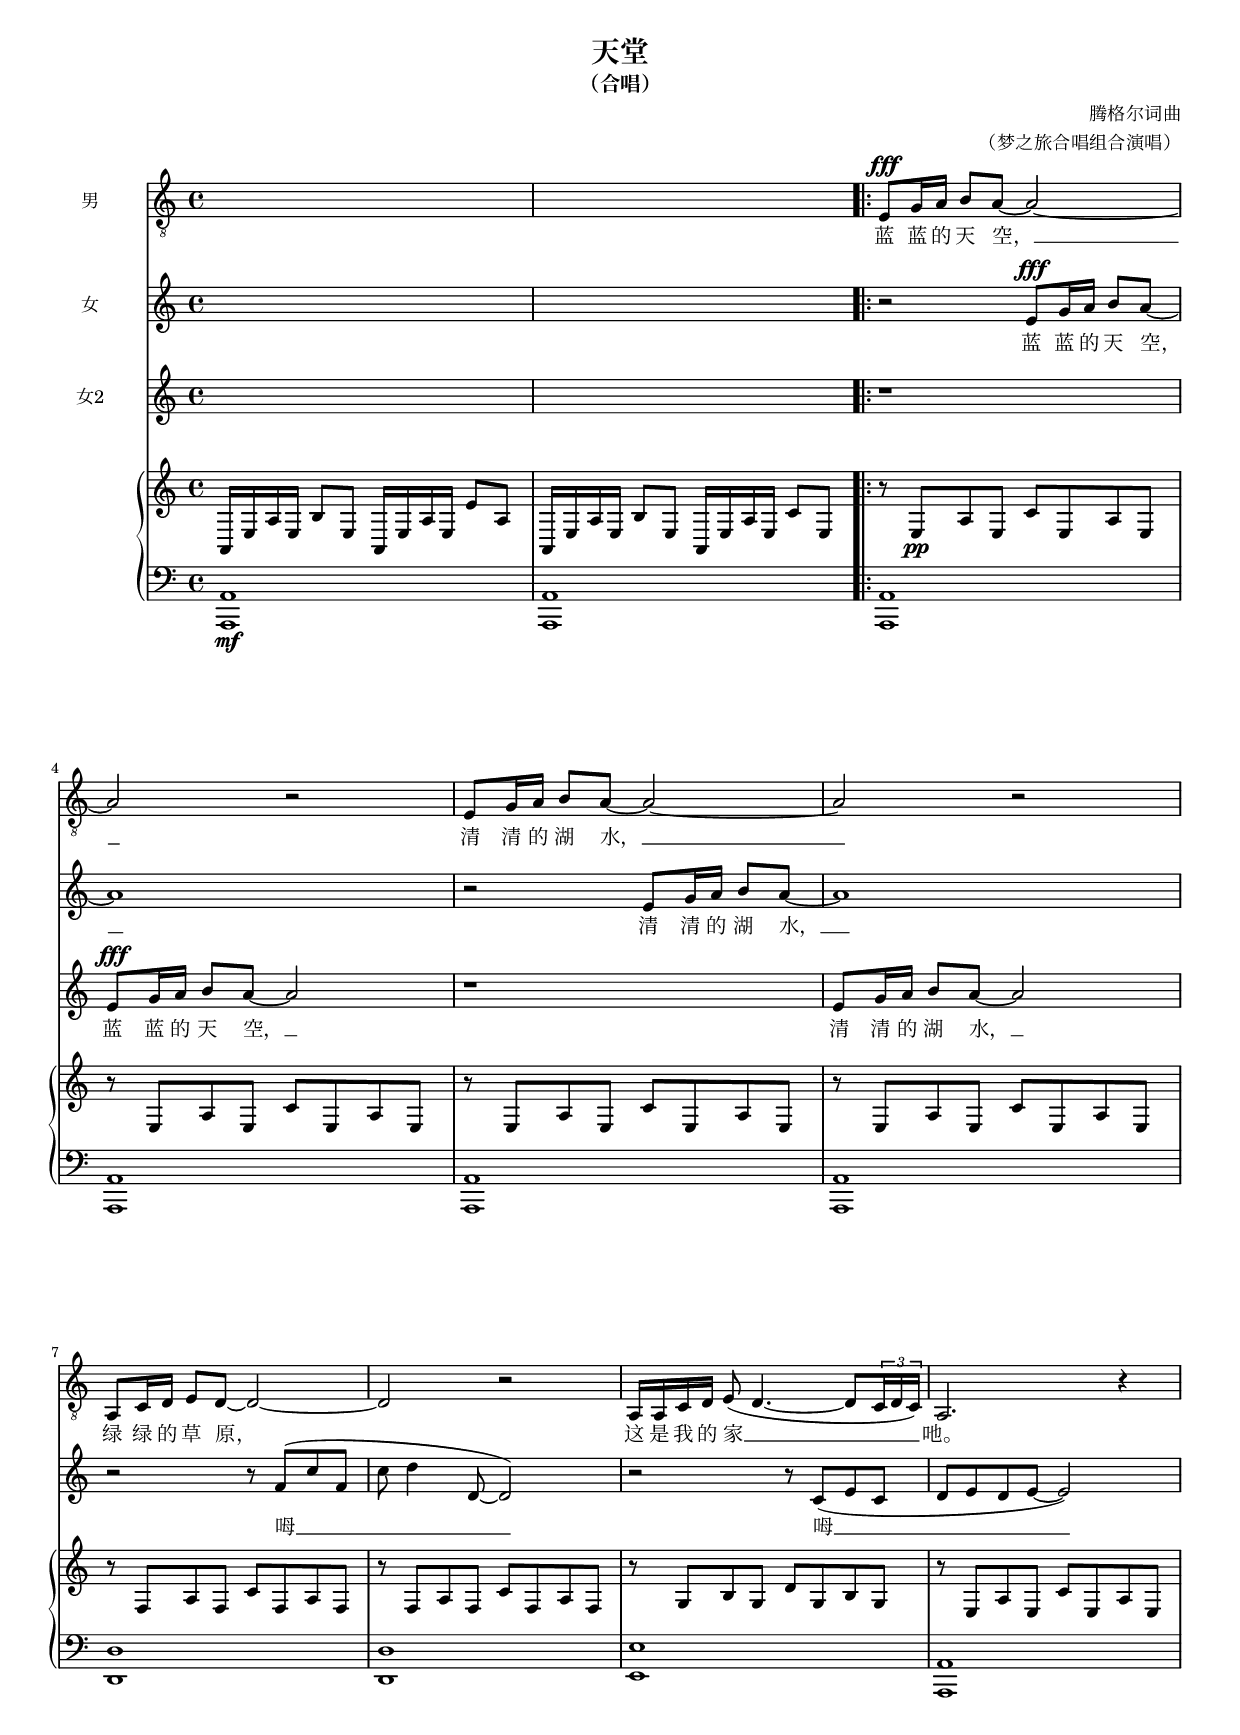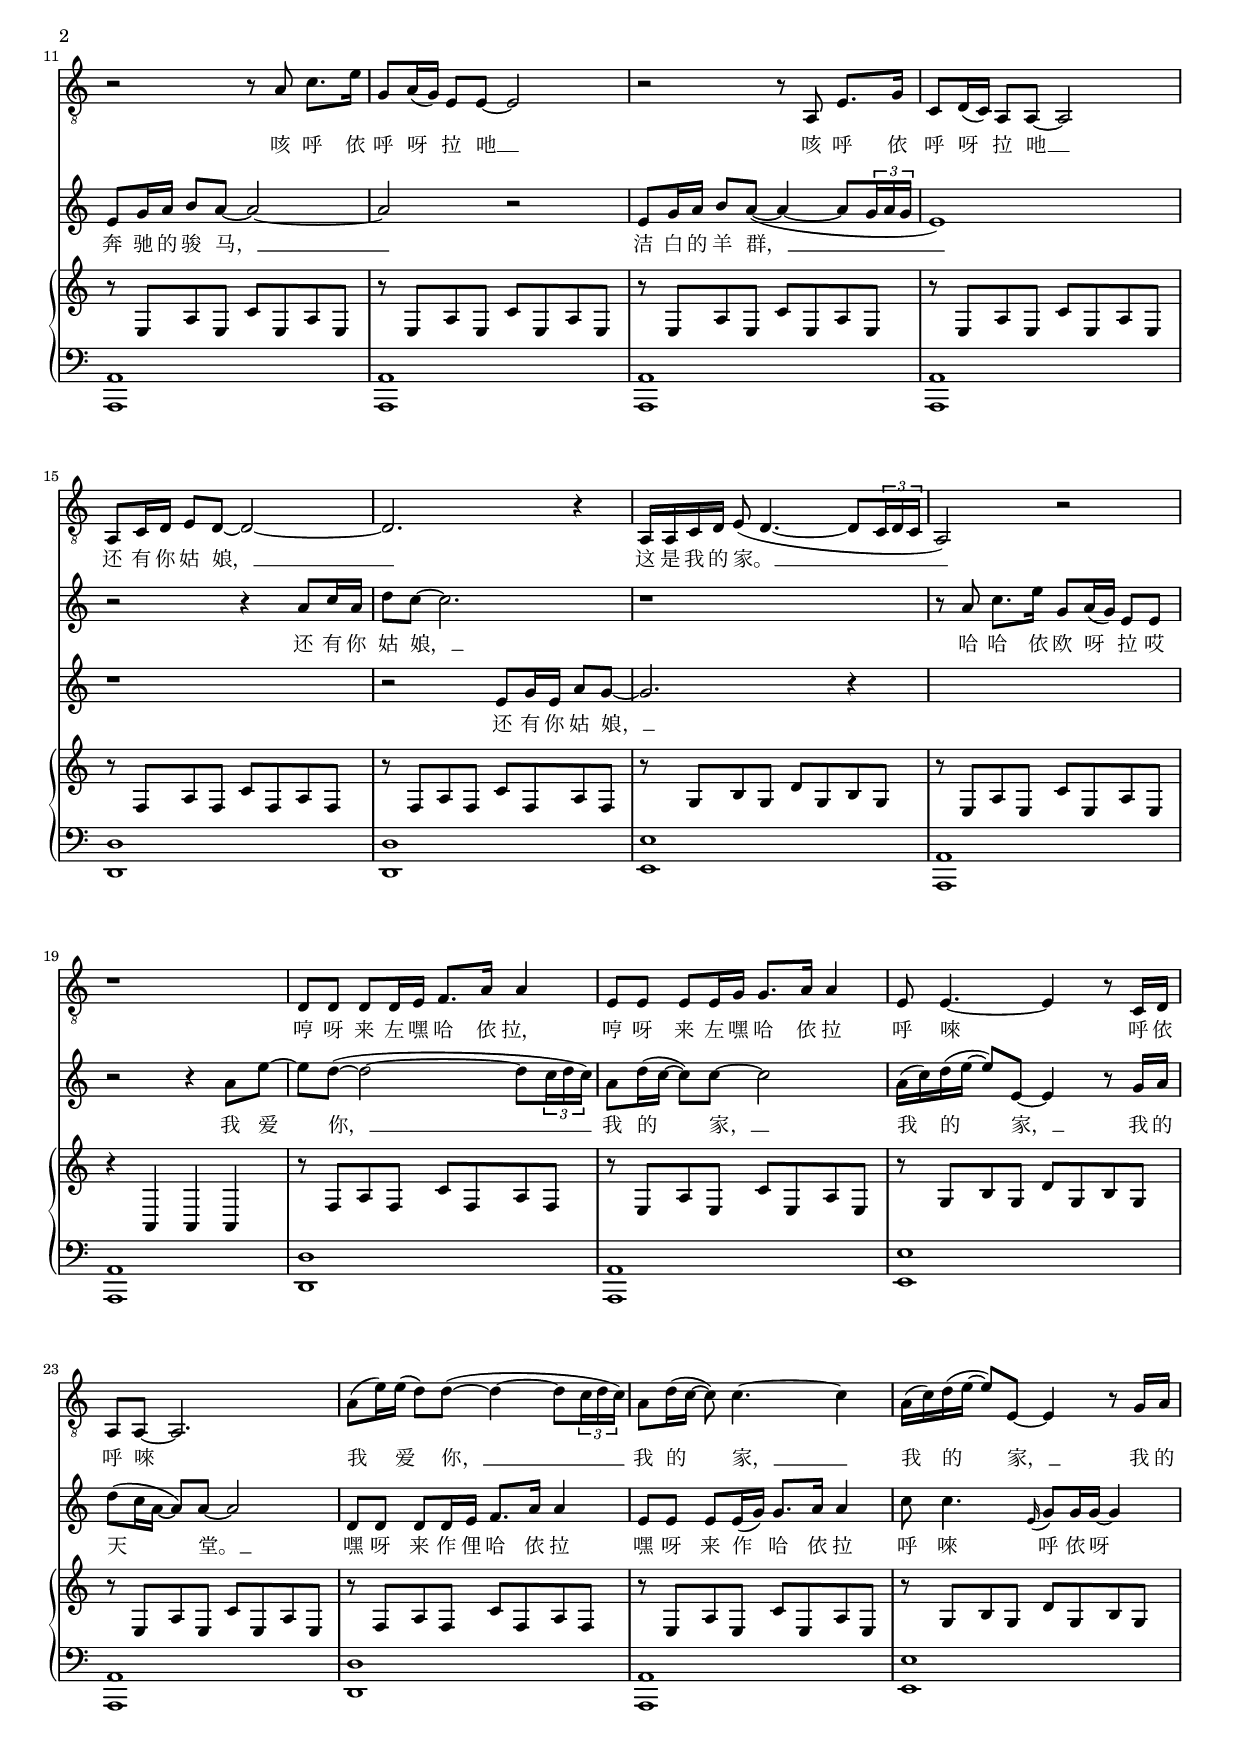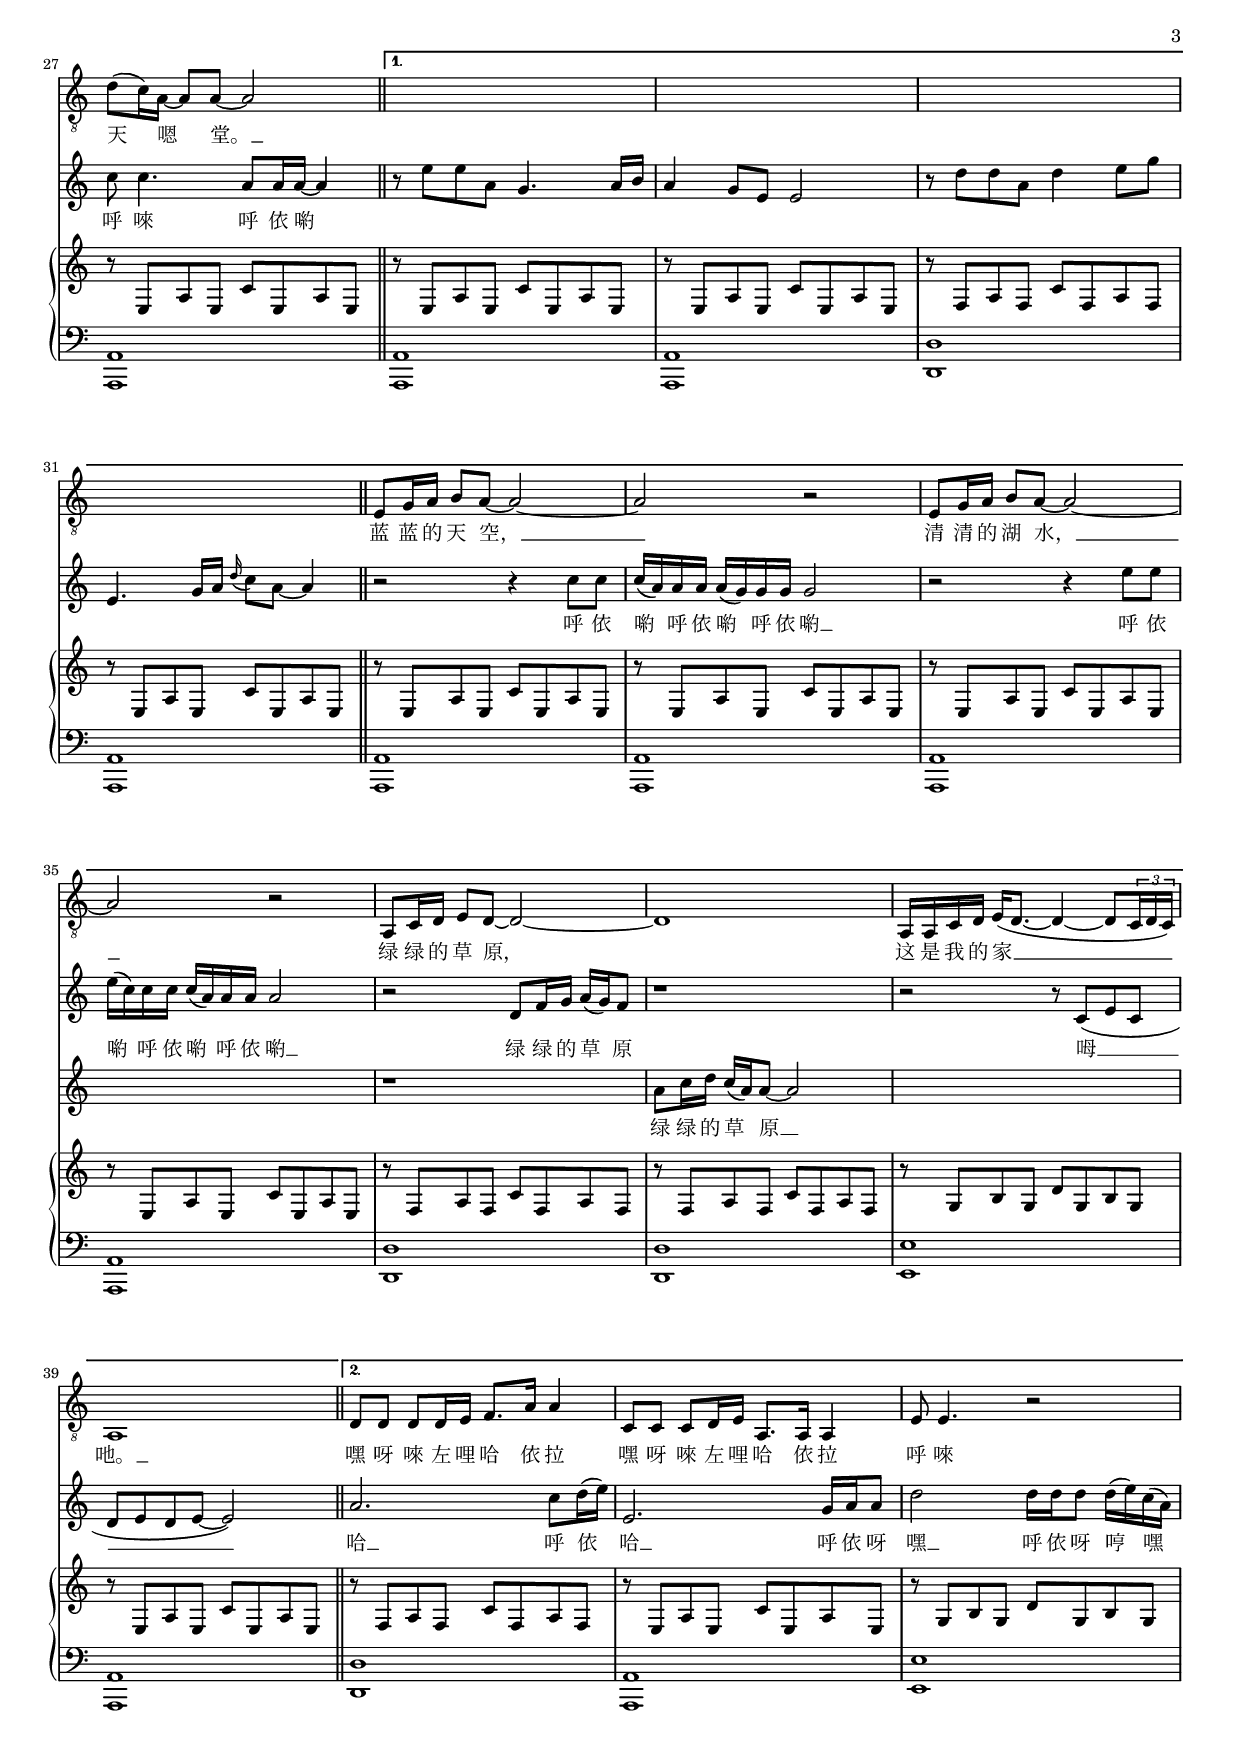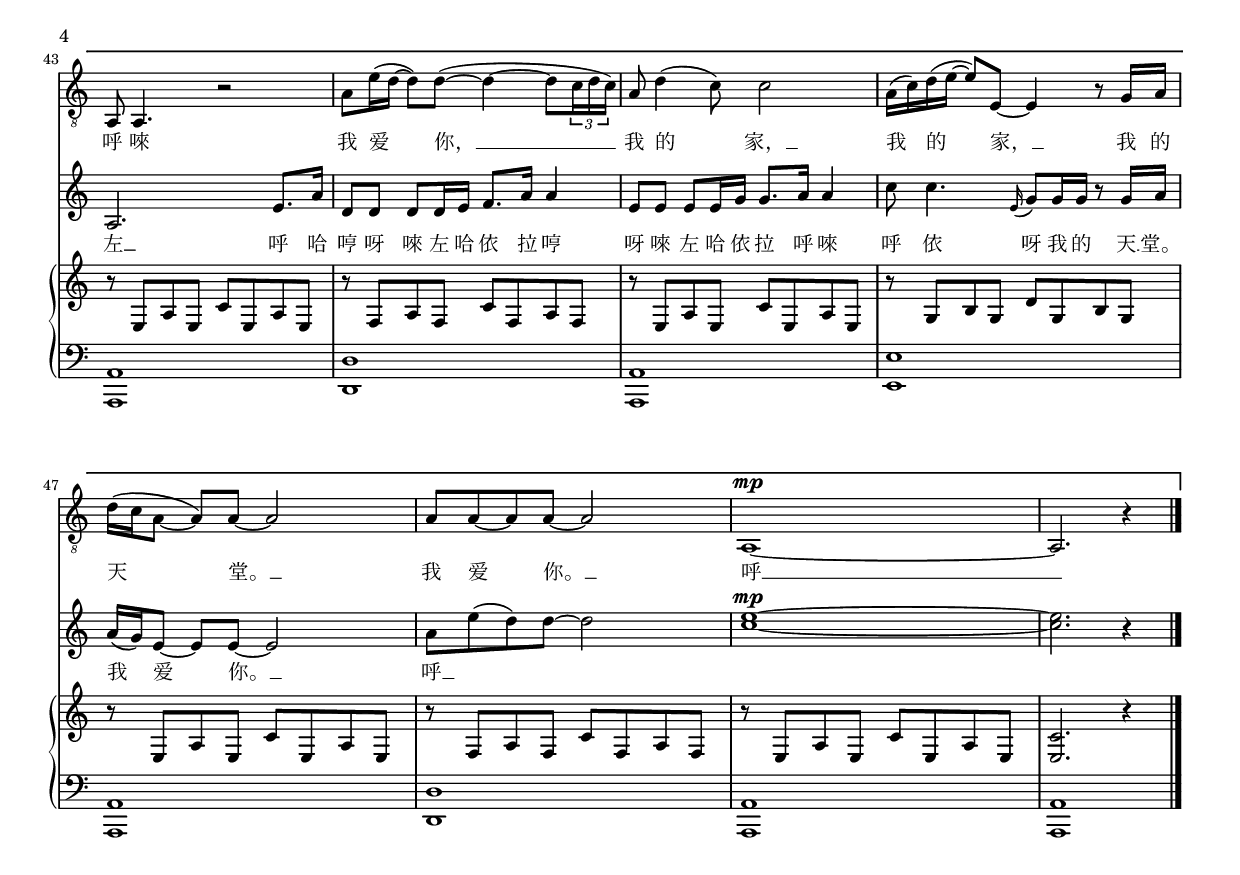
\version "2.22.2"

\include "articulate.ly"

\header {
  title = "天堂"
  subtitle = "（合唱）"
  composer = "腾格尔词曲"
  arranger = "（梦之旅合唱组合演唱）"
}

#(set-global-staff-size 16)

global = {
  \key c \major
  \time 4/4
}

tenorVoice = \relative c {
  \global
  \dynamicUp

  % Intro
  s1*2
  
  \repeat volta 2 {
  e8\fff g16 a b8 a~ a2~ | a r |
  e8 g16 a b8 a~ a2~ | a r |
  
  \break
  
  a,8 c16 d e8 d~ d2~ | d r |
  a16 a c d e8( d4.~ d8 \tuplet 3/2 { c16 d c }) | a2. r4 |
  
  %\repeat volta 2 {
    r2 r8 a' c8. e16 | g,8 a16( g) e8 e~ e2 |
    r2 r8 a, e'8. g16 | c,8 d16( c) a8 a~ a2 |
  
    a8 c16 d e8 d~ d2~ | d2. r4 |
    a16 a c d e8( d4.~ d8 \tuplet 3/2 { c16 d c } | a2) r |
  
    r1 | d8 d d d16 e f8. a16 a4 |
    e8 e e e16 g g8. a16 a4 |
    e8 e4.~ e4 r8 c16 d | a8 a~ a2. |
  
    a'8( e'16) e( d8) d~( d4~ d8 \tuplet 3/2 { c16 d c }) | a8 d16( c~ c8) c4.~ c4 |
    a16( c) d( e~ e8) e,8~ e4 r8 g16 a | d8( c16) a~ a8 a~ a2 |
  }
  \alternative {
    {
      s1*4
  
      e8 g16 a b8 a~ a2~ | a r |
      e8 g16 a b8 a~ a2~ | a r |
  
      a,8 c16 d e8 d~ d2~ | d1 |
      a16 a c d e( d8.~ d4~ d8 \tuplet 3/2 { c16 d c }) | a1 |
      \bar "||"
    }

    {
      d8 d d d16 e f8. a16 a4 |
      c,8 c c d16 e a,8. a16 a4 |
      e'8 e4. r2 | a,8 a4. r2 |
  
      a'8 e'16( d~ d8) d~( d4~ d8 \tuplet 3/2 { c16 d c }) | a8 d4( c8) c2 |
      a16( c) d( e~ e8) e,8~ e4 r8 g16 a | d16 (c16 a8~ a) a~ a2 |
      a8 a~ a a8~ a2 | a,1\mp~ | a2. r4 |
      \bar "|."
    }
  }
}

verseTenorVoice = \lyricmode {
  % Lyrics follow here.
  蓝 蓝 的 天 空， __ 清 清 的 湖 水， __
  绿 绿 的 草 原， 这 是 我 的 家 __ 吔。	
  
  咳 呼 依 呼 呀 拉 吔 __
  咳 呼 依 呼 呀 拉 吔 __
  还 有 你 姑 娘， __ 这 是 我 的 家。 __ 
  
  哼 呀 来 左 嘿 哈 依 拉，
  哼 呀 来 左 嘿 哈 依 拉
  呼 唻 呼 依 呼 唻
  
  我 爱 你， __ 我 的 家， __ 我 的 家， __ 我 的 天 嗯 堂。 __
  
  蓝 蓝 的 天 空， __ 清 清 的 湖 水， __
  绿 绿 的 草 原， 这 是 我 的 家 __ 吔。 __
  
  嘿 呀 唻 左 哩 哈 依 拉
  嘿 呀 唻 左 哩 哈 依 拉
  呼 唻
  呼 唻
  我 爱 你， __ 我 的 家， __ 我 的 家， __ 我 的 天 堂。 __
  我 爱 你。 __ 呼 __
}

sopranoVoice = \relative c' {
  \global
  \dynamicUp
  % Music follows here.

  % Intro
  s1*2

  \repeat volta 2 {
  r2 e8\fff g16 a b8 a~ | a1 |
  r2 e8 g16 a b8 a~ | a1 |
  
  r2 r8 f( c' f, | c' d4 d,8~ d2) |
  r2 r8 c( e c | d e d e~ e2) |

  %\repeat volta 2 {
    e8 g16 a b8 a~ a2~ | a r |
    e8 g16 a b8 a~( a4~ a8 \tuplet 3/2 { g16 a g } | e1) |
  
    r2 r4 a8 c16 a | d8 c~ c2. |
    r1 | r8 a c8. e16 g,8 a16( g) e8 e |
  
    \break
    r2 r4 a8 e'~ | e d~( d2 ~ d8 \tuplet 3/2 { c16 d c }) | a8 d16( c~ c8) c~ c2 |
    a16( c) d( e~ e8) e,8~ e4 r8 g16 a | d8( c16 a~ a8) a~ a2 |
  
    d,8 d d d16 e f8. a16 a4 | e8 e e e16( g) g8. a16 a4 |
    c8 c4. \grace e,16( g8) g16 g~ g4 | c8 c4. a8 a16 a~ a4 |
    \bar "||"
  }
  \alternative {
    {
      % bridge
      r8 e' e a, g4. a16 b | a4 g8 e e2 |
      r8 d' d a d4 e8 g | e,4. g16 a \grace d16( c8) a~ a4 |
      \bar "||"

  
      r2 r4 c8 c | c16( a) a a a( g) g g g2 |
      r2 r4 e'8 e | e16( c) c c c( a) a a a2 |
  
      r2 d,8 f16 g a( g) f8 | r1 | r2 r8 c( e c | d e d e~ e2) |
    }
    {
      % volta 2
      a2. c8 d16( e) | e,2. g16 a a8 |
      d2 d16 d d8 d16( e) c( a) | a,2. e'8. a16 |
  
      d,8 d d d16 e f8. a16 a4 | e8 e e e16 g g8. a16 a4 |
      c8 c4. \grace e,16( g8) g16 g r8 g16 a | a16( g) e8~ e e~ e2 |
  
      a8 e'( d) d~ d2 | <e c>1\mp~ | <e c>2. r4 |
    }
  }
}

verseSopranoVoice = \lyricmode {
  % Lyrics follow here.
  蓝 蓝 的 天 空， __ 清 清 的 湖 水， __
  呣 __ 呣 __
  奔 驰 的 骏 马， __ 洁 白 的 羊 群， __
  还 有 你 姑 娘， __ 哈 哈 依 欧 呀 拉 哎
  我 爱 你， __ 我 的 家， __ 我 的 家， __ 我 的 天 堂。 __
  嘿 呀 来 作 俚 哈 依 拉
  嘿 呀 来 作 哈 依 拉
  呼 唻 呼 依 呀
  呼 唻 呼 依 喲
  
  _ _ _ _ _ _ _ _ _ _
  _ _ _ _ _ _ _ _ _ _ _
  
  呼 依 喲 呼 依 喲 呼 依 喲 __
  呼 依 喲 呼 依 喲 呼 依 喲 __
  绿 绿 的 草 原
  呣 __
  
  哈 __ 呼 依 哈 __ 呼 依 呀
  嘿 __ 呼 依 呀 哼 嘿 左 __ 呼 哈
  哼 呀 唻 左 哈 依 拉
  哼 呀 唻 左 哈 依 拉
  
  呼 唻 呼 依 呀 我 的 天 __ 堂。 __ 我 爱 你。 __ 呼 __
}

altoVoice = \relative c' {
  \global
  \dynamicUp

  % Intro
  s1*2

  % Music follows here.
  \repeat volta 2 {
  r1 | e8\fff g16 a b8 a~ a2 |
  r1 | e8 g16 a b8 a~ a2 |
  s1*4

  %\repeat volta 2 {
    s1*4
    r1 | r2 e8 g16 e a8 g~ | g2. r4 | s1 |
    s1 |
    s1*8 |
  }
  \alternative {
    { s1*4 | s1*4 | r1 | a8 c16 d c( a) a8~ a2 | s1*2 | }
    { s1*11 }
  }
}

verseAltoVoice = \lyricmode {
  % Lyrics follow here.
  蓝 蓝 的 天 空， __ 清 清 的 湖 水， __
  还 有 你 姑 娘， __
  绿 绿 的 草 原 __
}

right = \relative c {
  \global 
  % Music follows here.
  
  % Intro
  a16 e' a e b'8 e,	a,16 e' a e e'8 a, |
  a,16 e' a e b'8 e,	a,16 e' a e c'8 e, |
  
  \repeat volta 2 {
  % Start main
  r8 e\pp a e c' e, a e | r8 e a e c' e, a e | r8 e a e c' e, a e | r8 e a e c' e, a e |
  r8 f a f c' f, a f | r8 f a f c' f, a f | r8 g b g d' g, b g | r8 e a e c' e, a e |

  %\repeat volta 2 {
    r8 e a e c' e, a e | r8 e a e c' e, a e | r8 e a e c' e, a e | r8 e a e c' e, a e |
    r8 f a f c' f, a f | r8 f a f c' f, a f | r8 g b g d' g, b g | r8 e a e c' e, a e |
  
    r4 a,4 a a |
  
    r8 f' a f c' f, a f | r8 e a e c' e, a e | r8 g b g d' g, b g | r8 e a e c' e, a e |
    r8 f a f c' f, a f | r8 e a e c' e, a e | r8 g b g d' g, b g | r8 e a e c' e, a e |
  }
  \alternative {
    {
      % bridge
      r8 e a e c' e, a e | r8 e a e c' e, a e | r8 f a f c' f, a f | r8 e a e c' e, a e |
  
      r8 e a e c' e, a e | r8 e a e c' e, a e | r8 e a e c' e, a e | r8 e a e c' e, a e |
      r8 f a f c' f, a f | r8 f a f c' f, a f | r8 g b g d' g, b g | r8 e a e c' e, a e |
    }
    {
      % volta 2
      r8 f a f c' f, a f | r8 e a e c' e, a e | r8 g b g d' g, b g | r8 e a e c' e, a e |
      r8 f a f c' f, a f | r8 e a e c' e, a e | r8 g b g d' g, b g | r8 e a e c' e, a e |

      r8 f a f c' f, a f | r8 e a e c' e, a e | <e c'>2. r4 |
    }
  }
}

left = \relative c {
  \global
  % Music follows here.
  % a,8 a' e a  c e, a e | a,8 a' e a  c e, a e | a,8 a' e a  c e, a e | a,8 a' e a  c e, a e |

  % Intro
  <a a,>1\mf | <a a,> |

  % Start main
  \repeat volta 2 {
  <a a,> | <a a,> | <a a,> | <a a,> | <d d,> | <d d,> | <e e,> | <a, a,> |
  
  %\repeat volta 2 {
    <a a,>1 | <a a,> | <a a,> | <a a,> | <d d,> | <d d,> | <e e,> | <a, a,> |
  
    <a a,> |
    <d d,> | <a a,> | <e' e,> | <a, a,> |
    <d d,> | <a a,> | <e' e,> | <a, a,> |
  }
  \alternative {
    {
      % bridge
      <a a,> | <a a,> | <d d,> | <a a,> |
  
      <a a,>1 | <a a,> | <a a,> | <a a,> | <d d,> | <d d,> | <e e,> | <a, a,> |
    }
    {
      <d d,> | <a a,> | <e' e,> | <a, a,> |
      <d d,> | <a a,> | <e' e,> | <a, a,> |
  
      <d d,> | <a a,> | <a a,> |
    }
  }
}

tenorVoicePart = \new Staff \with {
  instrumentName = "男"
  %midiInstrument = "choir aahs"
  %midiInstrument = "french horn"
  midiInstrument = "recorder"
} { \clef "treble_8" \tenorVoice }
\addlyrics { \verseTenorVoice }

sopranoVoicePart = \new Staff \with {
  instrumentName = "女"
  %midiInstrument = "choir aahs"
  %midiInstrument = "recorder"
  midiInstrument = "flute"
} { \sopranoVoice }
\addlyrics { \verseSopranoVoice }

altoVoicePart = \new Staff \with {
  instrumentName = "女2"
  %midiInstrument = "choir aahs"
  %midiInstrument = "recorder"
  midiInstrument = "clarinet"
} { \altoVoice }
\addlyrics { \verseAltoVoice }

pianoPart = \new PianoStaff \with {
  %instrumentName = "Piano"
} <<
  \new Staff = "right" \with {
    %midiInstrument = "acoustic grand"
    midiInstrument = "acoustic guitar (nylon)"
  } \right
  \new Staff = "left" \with {
    midiInstrument = "acoustic grand"
    %midiInstrument = "acoustic bass"
  } { \clef bass \left }
>>

\score {
  <<
    \tenorVoicePart
    \sopranoVoicePart
    \altoVoicePart
    \pianoPart
  >>
  \layout {
    \context {
      \RemoveEmptyStaffContext
    }
  }
}

\score {
  \unfoldRepeats
  \articulate
  <<
    \tenorVoicePart
    \sopranoVoicePart
    \altoVoicePart
    \pianoPart
  >>
  \midi {
    \tempo 4=66
  }
}
